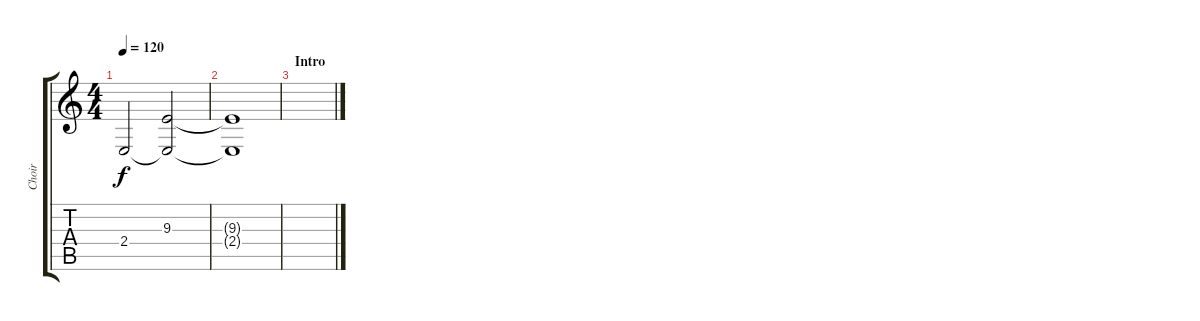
\track ("Choir" "Choir") {instrument choiraahs}
\staff {score tabs}
\tuning (E4 B3 G3 D3 A2 E2) {hide}
\ts (4 4)
\tempo 120
\clef g2
\ks c
2.4.2{dy f instrument choiraahs} (9.3 2.4{t}).2 |
(9.3{t} 2.4{t}).1 |
\section ("" "Intro")
